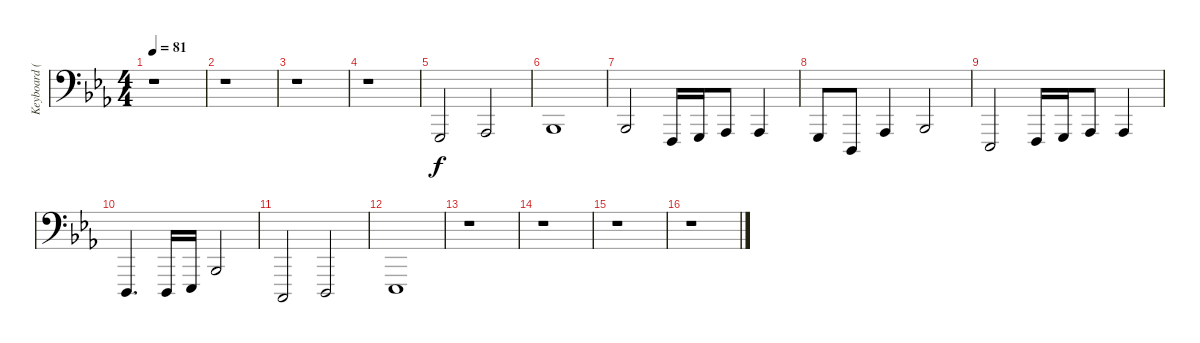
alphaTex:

\track ("Keyboard (Left Hand)" "Keyboard (") {instrument synthbrass1}
\staff {score}
\tuning (G2 D2 A1 E1 B0) {hide}
\ts (4 4)
\tempo 81
\clef f4
\ks eb
r.1{dy f} |
r.1 |
r.1 |
r.1 |
3.4.2 4.4.2 |
1.3.1 |
1.3.2 6.5.16 3.4.16 4.4.8 4.4.4 |
3.4.8 3.5.8 4.4.4 1.3.2 |
4.5.2 6.5.16 3.4.16 4.4.8 4.4.4 |
3.5.4{d} 3.5.16 4.5.16 1.3.2 |
1.5.2 3.5.2 |
4.5.1 |
r.1 |
r.1 |
r.1 |
r.1
